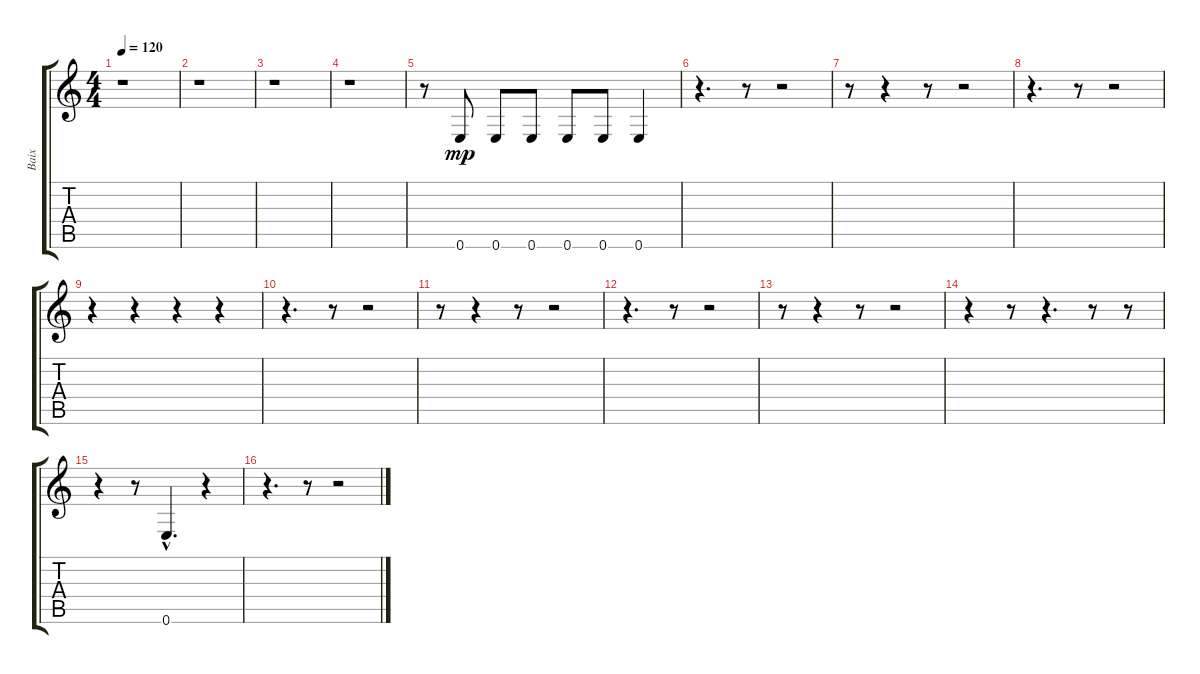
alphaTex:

\track ("Baix" "Baix") {instrument fretlessbass}
\staff {score tabs}
\tuning (E4 B3 G3 D3 A2 E2) {hide}
\ts (4 4)
\tempo 120
\clef g2
\ks c
r.1{dy mp instrument fretlessbass} |
r.1 |
r.1 |
r.1 |
r.8 0.6.8 0.6.8 0.6.8 0.6.8 0.6.8 0.6.4 |
r.4{d} r.8 r.2 |
r.8 r.4 r.8 r.2 |
r.4{d} r.8 r.2 |
r.4 r.4 r.4 r.4 |
r.4{d} r.8 r.2 |
r.8 r.4 r.8 r.2 |
r.4{d} r.8 r.2 |
r.8 r.4 r.8 r.2 |
r.4 r.8 r.4{d} r.8 r.8 |
r.4 r.8 0.6{hac}.4{d} r.4 |
r.4{d} r.8 r.2
